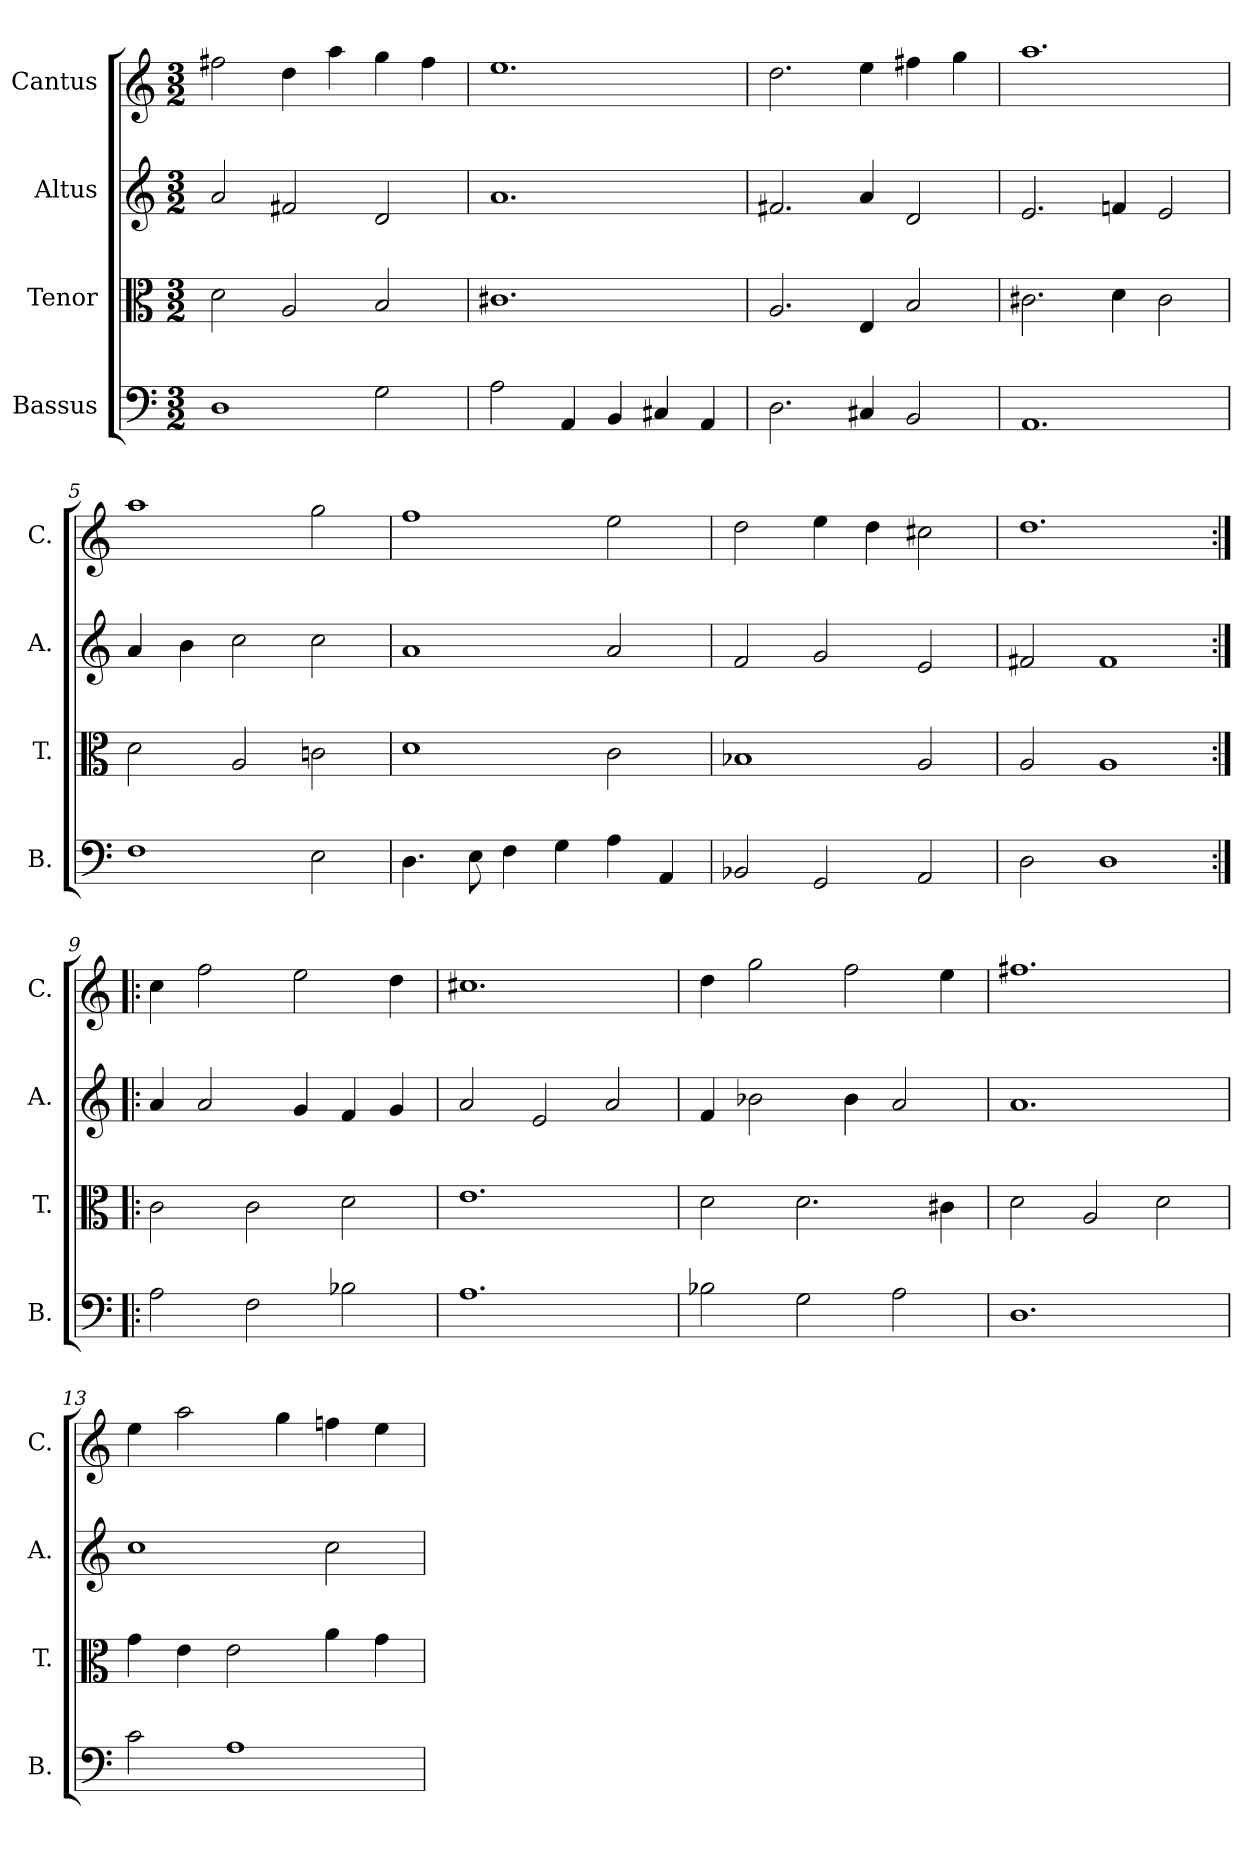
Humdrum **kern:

**kern	**kern	**kern	**kern
*part4	*part3	*part2	*part1
*staff4	*staff3	*staff2	*staff1
*I"Bassus	*I"Tenor	*I"Altus	*I"Cantus
*I'B.	*I'T.	*I'A.	*I'C.
*clefF4	*clefC3	*clefG2	*clefG2
*k[]	*k[]	*k[]	*k[]
*M3/2	*M3/2	*M3/2	*M3/2
=1	=1	=1	=1
1D	2d\	2a/	2ff#X\
.	2A/	2f#X/	4dd\
.	.	.	4aa\
2G\	2B/	2d/	4gg\
.	.	.	4ff#\
=2	=2	=2	=2
2A\	1.c#X	1.a	1.ee
4AA/	.	.	.
4BB/	.	.	.
4C#X/	.	.	.
4AA/	.	.	.
=3	=3	=3	=3
2.D\	2.A/	2.f#X/	2.dd\
4C#X/	4E/	4a/	4ee\
2BB/	2B/	2d/	4ff#X\
.	.	.	4gg\
=4	=4	=4	=4
1.AA	2.c#X\	2.e/	1.aa
.	4d\	4fn/	.
.	2c#\	2e/	.
=5	=5	=5	=5
1F	2d\	4a/	1aa
.	.	4b\	.
.	2A/	2cc\	.
2E\	2cn\	2cc\	2gg\
=6	=6	=6	=6
4.D\	1d	1a	1ff
8E\	.	.	.
4F\	.	.	.
4G\	.	.	.
4A\	2c\	2a/	2ee\
4AA/	.	.	.
=7	=7	=7	=7
2BB-X/	1B-X	2f/	2dd\
2GG/	.	2g/	4ee\
.	.	.	4dd\
2AA/	2A/	2e/	2cc#X\
=8	=8	=8	=8
2D\	2A/	2f#X/	1.dd
1D	1A	1f#	.
=9:|!|:	=9:|!|:	=9:|!|:	=9:|!|:
2A\	2c\	4a/	4cc\
.	.	2a/	2ff\
2F\	2c\	.	.
.	.	4g/	2ee\
2B-X\	2d\	4f/	.
.	.	4g/	4dd\
=10	=10	=10	=10
1.A	1.e	2a/	1.cc#X
.	.	2e/	.
.	.	2a/	.
=11	=11	=11	=11
2B-X\	2d\	4f/	4dd\
.	.	2b-X\	2gg\
2G\	2.d\	.	.
.	.	4b-\	2ff\
2A\	.	2a/	.
.	4c#X\	.	4ee\
=12	=12	=12	=12
1.D	2d\	1.a	1.ff#X
.	2A/	.	.
.	2d\	.	.
=13	=13	=13	=13
2c\	4g\	1cc	4ee\
.	4e\	.	2aa\
1A	2e\	.	.
.	.	.	4gg\
.	4a\	2cc\	4ffn\
.	4g\	.	4ee\
=	=	=	=
*-	*-	*-	*-
